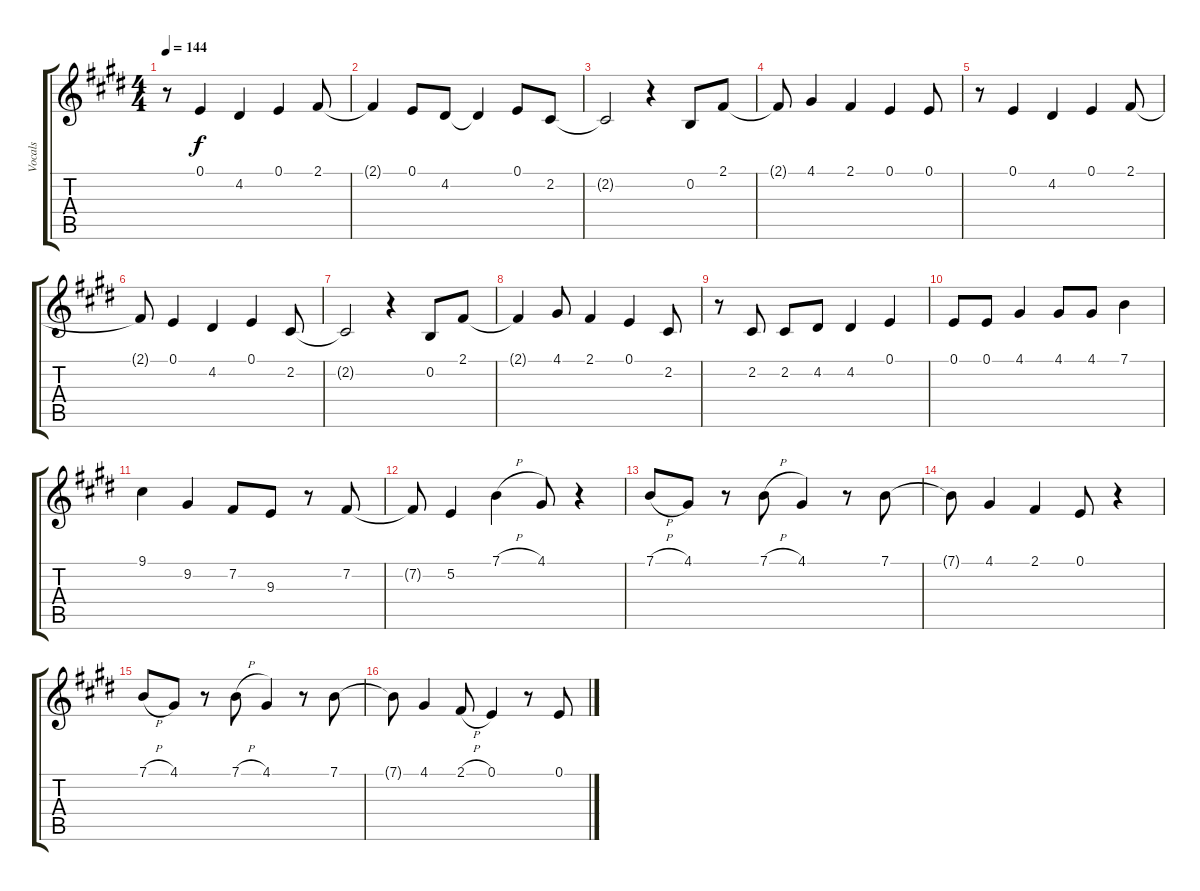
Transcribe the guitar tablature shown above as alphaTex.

\track ("Vocals" "Vocals") {instrument altosax}
\staff {score tabs}
\tuning (E4 B3 G3 D3 A2 E2) {hide}
\ts (4 4)
\tempo 144
\clef g2
\ks e
r.8{dy f} 0.1.4 4.2.4 0.1.4 2.1.8 |
2.1{t}.4 0.1.8 4.2.8 4.2{t}.4 0.1.8 2.2.8 |
2.2{t}.2 r.4 0.2.8 2.1.8 |
2.1{t}.8 4.1.4 2.1.4 0.1.4 0.1.8 |
r.8 0.1.4 4.2.4 0.1.4 2.1.8 |
2.1{t}.8 0.1.4 4.2.4 0.1.4 2.2.8 |
2.2{t}.2 r.4 0.2.8 2.1.8 |
2.1{t}.4 4.1.8 2.1.4 0.1.4 2.2.8 |
r.8 2.2.8 2.2.8 4.2.8 4.2.4 0.1.4 |
0.1.8 0.1.8 4.1.4 4.1.8 4.1.8 7.1.4 |
9.1.4 9.2.4 7.2.8 9.3.8 r.8 7.2.8 |
7.2{t}.8 5.2.4 7.1{h}.4 4.1.8 r.4 |
7.1{h}.8 4.1.8 r.8 7.1{h}.8 4.1.4 r.8 7.1.8 |
7.1{t}.8 4.1.4 2.1.4 0.1.8 r.4 |
7.1{h}.8 4.1.8 r.8 7.1{h}.8 4.1.4 r.8 7.1.8 |
7.1{t}.8 4.1.4 2.1{h}.8 0.1.4 r.8 0.1.8
